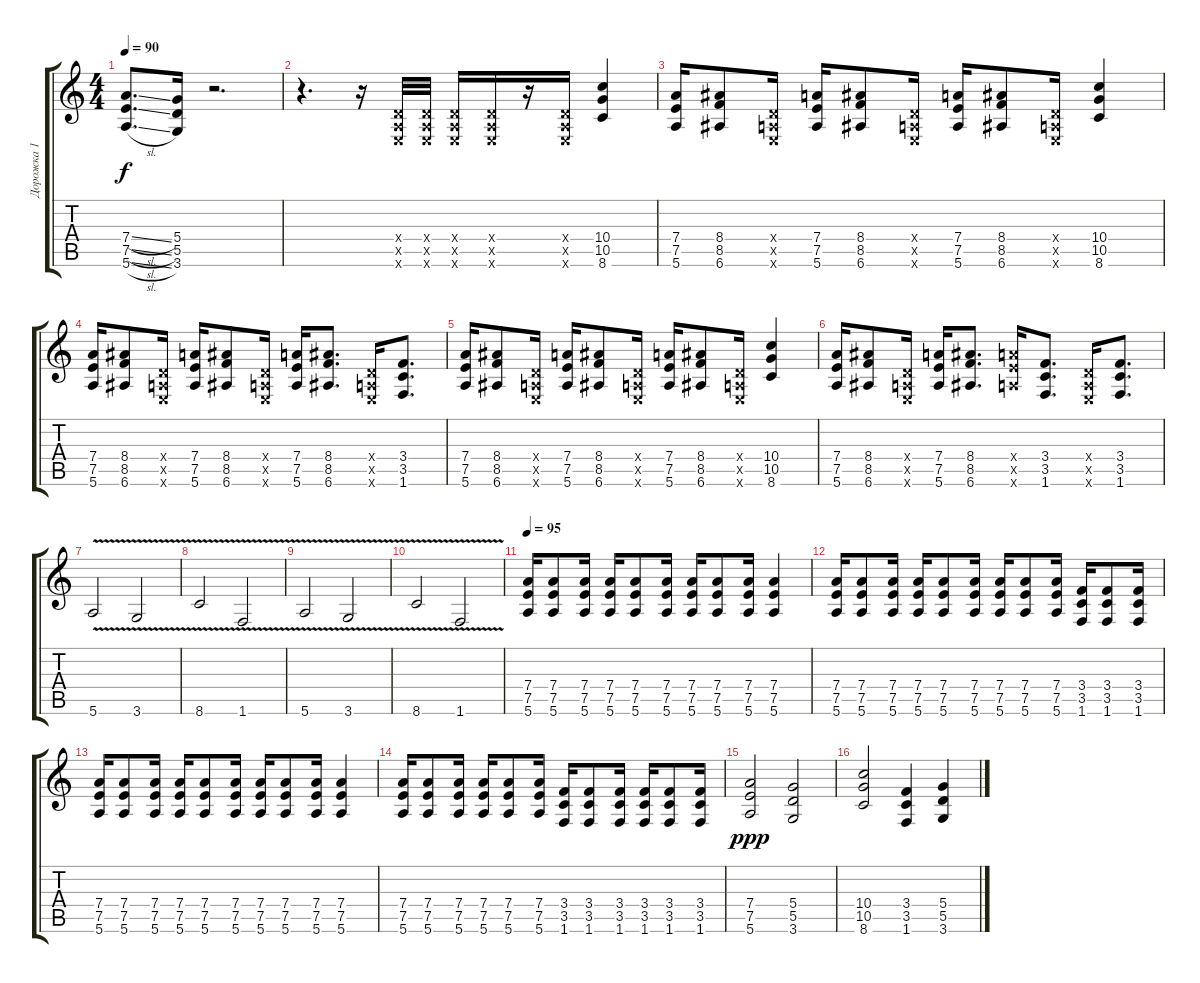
\track ("Дорожка 1" "Дорожка 1") {instrument distortionguitar}
\staff {score tabs}
\tuning (E4 B3 G3 D3 A2 E2) {hide}
\ts (4 4)
\tempo 90
\clef g2
\ks c
(7.4{sl} 7.5{sl} 5.6{sl}).8{d dy f} (5.4 5.5 3.6).16 r.2{d} |
r.4{d} r.16 (0.4{x} 0.5{x} 0.6{x}).32 (0.4{x} 0.5{x} 0.6{x}).32 (0.4{x} 0.5{x} 0.6{x}).16 (0.4{x} 0.5{x} 0.6{x}).16 r.16 (0.4{x} 0.5{x} 0.6{x}).16 (10.4 10.5 8.6).4 |
(7.4 7.5 5.6).16 (8.4 8.5 6.6).8 (0.4{x} 0.5{x} 0.6{x}).16 (7.4 7.5 5.6).16 (8.4 8.5 6.6).8 (0.4{x} 0.5{x} 0.6{x}).16 (7.4 7.5 5.6).16 (8.4 8.5 6.6).8 (0.4{x} 0.5{x} 0.6{x}).16 (10.4 10.5 8.6).4 |
(7.4 7.5 5.6).16 (8.4 8.5 6.6).8 (0.4{x} 0.5{x} 0.6{x}).16 (7.4 7.5 5.6).16 (8.4 8.5 6.6).8 (0.4{x} 0.5{x} 0.6{x}).16 (7.4 7.5 5.6).16 (8.4 8.5 6.6).8{d} (0.4{x} 0.5{x} 0.6{x}).16 (3.4 3.5 1.6).8{d} |
(7.4 7.5 5.6).16 (8.4 8.5 6.6).8 (0.4{x} 0.5{x} 0.6{x}).16 (7.4 7.5 5.6).16 (8.4 8.5 6.6).8 (0.4{x} 0.5{x} 0.6{x}).16 (7.4 7.5 5.6).16 (8.4 8.5 6.6).8 (0.4{x} 0.5{x} 0.6{x}).16 (10.4 10.5 8.6).4 |
(7.4 7.5 5.6).16 (8.4 8.5 6.6).8 (0.4{x} 0.5{x} 0.6{x}).16 (7.4 7.5 5.6).16 (8.4 8.5 6.6).8{d} (7.4{x} 7.5{x} 5.6{x}).16 (3.4 3.5 1.6).8{d} (0.4{x} 0.5{x} 0.6{x}).16 (3.4 3.5 1.6).8{d} |
5.6{v}.2 3.6{v}.2 |
8.6{v}.2 1.6{v}.2 |
5.6{v}.2 3.6{v}.2 |
8.6{v}.2 1.6{v}.2 |
\tempo 95
(7.4 7.5 5.6).16 (7.4 7.5 5.6).8 (7.4 7.5 5.6).16 (7.4 7.5 5.6).16 (7.4 7.5 5.6).8 (7.4 7.5 5.6).16 (7.4 7.5 5.6).16 (7.4 7.5 5.6).8 (7.4 7.5 5.6).16 (7.4 7.5 5.6).4 |
(7.4 7.5 5.6).16 (7.4 7.5 5.6).8 (7.4 7.5 5.6).16 (7.4 7.5 5.6).16 (7.4 7.5 5.6).8 (7.4 7.5 5.6).16 (7.4 7.5 5.6).16 (7.4 7.5 5.6).8 (7.4 7.5 5.6).16 (3.4 3.5 1.6).16 (3.4 3.5 1.6).8 (3.4 3.5 1.6).16 |
(7.4 7.5 5.6).16 (7.4 7.5 5.6).8 (7.4 7.5 5.6).16 (7.4 7.5 5.6).16 (7.4 7.5 5.6).8 (7.4 7.5 5.6).16 (7.4 7.5 5.6).16 (7.4 7.5 5.6).8 (7.4 7.5 5.6).16 (7.4 7.5 5.6).4 |
(7.4 7.5 5.6).16 (7.4 7.5 5.6).8 (7.4 7.5 5.6).16 (7.4 7.5 5.6).16 (7.4 7.5 5.6).8 (7.4 7.5 5.6).16 (3.4 3.5 1.6).16 (3.4 3.5 1.6).8 (3.4 3.5 1.6).16 (3.4 3.5 1.6).16 (3.4 3.5 1.6).8 (3.4 3.5 1.6).16 |
(7.4 7.5 5.6).2{dy ppp} (5.4 5.5 3.6).2 |
(10.4 10.5 8.6).2 (3.4 3.5 1.6).4 (5.4 5.5 3.6).4
